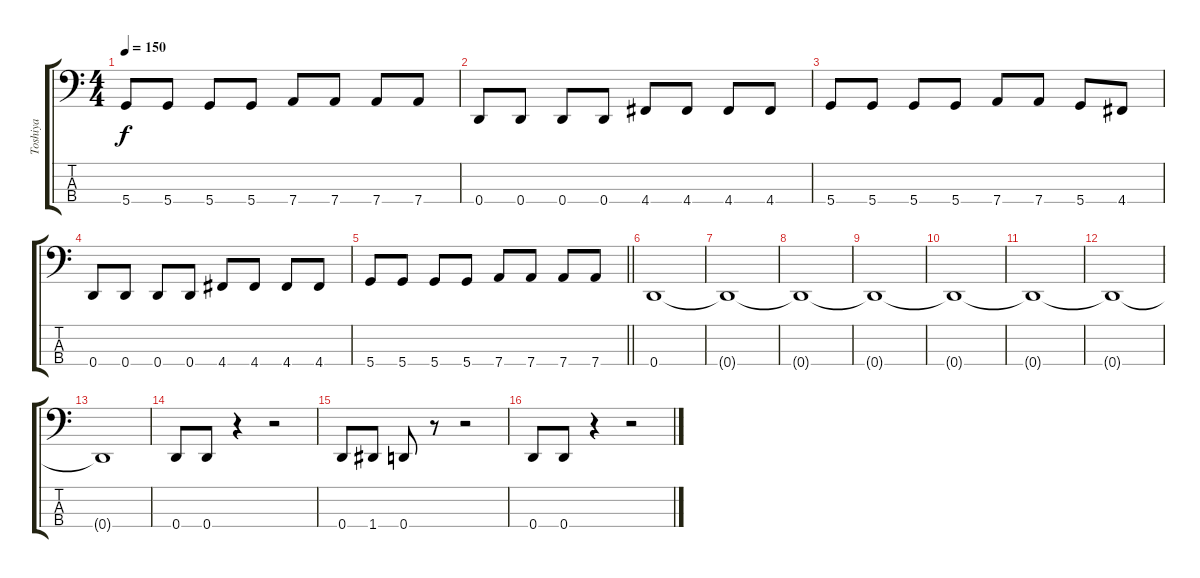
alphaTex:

\track ("Toshiya" "Toshiya") {instrument electricbasspick}
\staff {score tabs}
\tuning (G2 D2 A1 D1) {hide}
\ts (4 4)
\tempo 150
\clef f4
\ks c
5.4.8{dy f} 5.4.8 5.4.8 5.4.8 7.4.8 7.4.8 7.4.8 7.4.8 |
0.4.8 0.4.8 0.4.8 0.4.8 4.4.8 4.4.8 4.4.8 4.4.8 |
5.4.8 5.4.8 5.4.8 5.4.8 7.4.8 7.4.8 5.4.8 4.4.8 |
0.4.8 0.4.8 0.4.8 0.4.8 4.4.8 4.4.8 4.4.8 4.4.8 |
\barLineRight lightlight
5.4.8 5.4.8 5.4.8 5.4.8 7.4.8 7.4.8 7.4.8 7.4.8 |
0.4.1 |
0.4{t}.1 |
0.4{t}.1 |
0.4{t}.1 |
0.4{t}.1 |
0.4{t}.1 |
0.4{t}.1 |
0.4{t}.1 |
0.4.8 0.4.8 r.4 r.2 |
0.4.8 1.4.8 0.4.8 r.8 r.2 |
0.4.8 0.4.8 r.4 r.2
